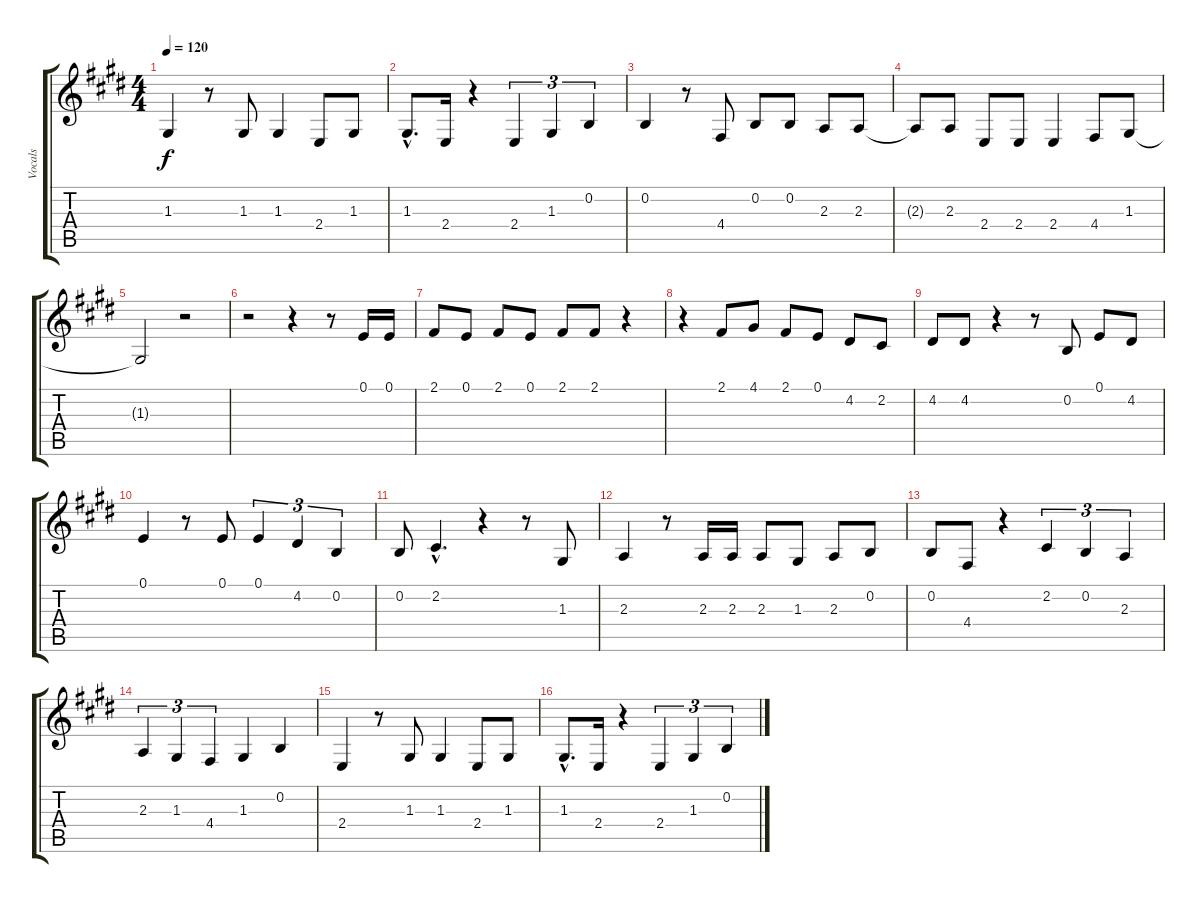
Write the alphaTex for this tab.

\track ("Vocals" "Vocals") {instrument lead6voice}
\staff {score tabs}
\tuning (E4 B3 G3 D3 A2 E2) {hide}
\ts (4 4)
\tempo 120
\clef g2
\ks e
1.3{t}.4{dy f} r.8 1.3.8 1.3.4 2.4.8 1.3.8 |
1.3{hac}.8{d} 2.4.16 r.4 2.4.4{tu (3 2)} 1.3.4{tu (3 2)} 0.2.4{tu (3 2)} |
0.2.4 r.8 4.4.8 0.2.8 0.2.8 2.3.8 2.3.8 |
2.3{t}.8 2.3.8 2.4.8 2.4.8 2.4.4 4.4.8 1.3.8 |
1.3{t}.2 r.2 |
r.2 r.4 r.8 0.1.16 0.1.16 |
2.1.8 0.1.8 2.1.8 0.1.8 2.1.8 2.1.8 r.4 |
r.4 2.1.8 4.1.8 2.1.8 0.1.8 4.2.8 2.2.8 |
4.2.8 4.2.8 r.4 r.8 0.2.8 0.1.8 4.2.8 |
0.1.4 r.8 0.1.8 0.1.4{tu (3 2)} 4.2.4{tu (3 2)} 0.2.4{tu (3 2)} |
0.2.8 2.2{hac}.4{d} r.4 r.8 1.3.8 |
2.3.4 r.8 2.3.16 2.3.16 2.3.8 1.3.8 2.3.8 0.2.8 |
0.2.8 4.4.8 r.4 2.2.4{tu (3 2)} 0.2.4{tu (3 2)} 2.3.4{tu (3 2)} |
2.3.4{tu (3 2)} 1.3.4{tu (3 2)} 4.4.4{tu (3 2)} 1.3.4 0.2.4 |
2.4.4 r.8 1.3.8 1.3.4 2.4.8 1.3.8 |
1.3{hac}.8{d} 2.4.16 r.4 2.4.4{tu (3 2)} 1.3.4{tu (3 2)} 0.2.4{tu (3 2)}
